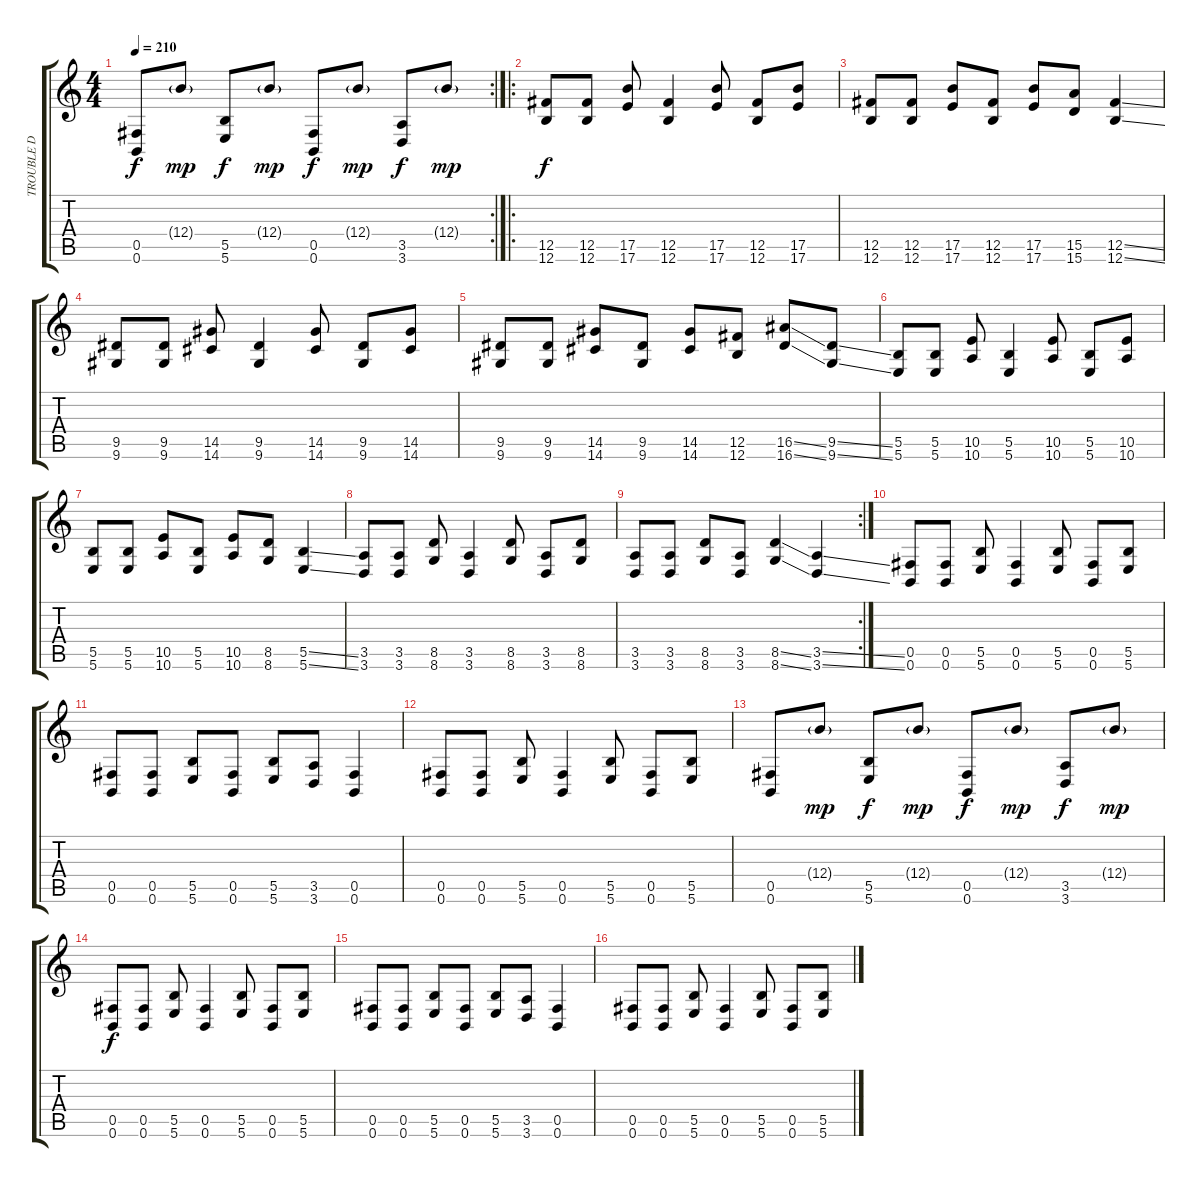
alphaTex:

\track ("TROUBLE D" "TROUBLE D") {instrument electricbassfinger}
\staff {score tabs}
\tuning (Db4 Ab3 E3 B2 Gb2 B1) {hide}
\rc 2
\ts (4 4)
\tempo 210
\clef g2
\ks c
(0.5 0.6).8{dy f} 12.4{g}.8{dy mp} (5.5 5.6).8{dy f} 12.4{g}.8{dy mp} (0.5 0.6).8{dy f} 12.4{g}.8{dy mp} (3.5 3.6).8{dy f} 12.4{g}.8{dy mp} |
\ro
(12.5 12.6).8{dy f} (12.5 12.6).8 (17.5 17.6).8 (12.5 12.6).4 (17.5 17.6).8 (12.5 12.6).8 (17.5 17.6).8 |
(12.5 12.6).8 (12.5 12.6).8 (17.5 17.6).8 (12.5 12.6).8 (17.5 17.6).8 (15.5 15.6).8 (12.5{ss} 12.6{ss}).4 |
(9.5 9.6).8 (9.5 9.6).8 (14.5 14.6).8 (9.5 9.6).4 (14.5 14.6).8 (9.5 9.6).8 (14.5 14.6).8 |
(9.5 9.6).8 (9.5 9.6).8 (14.5 14.6).8 (9.5 9.6).8 (14.5 14.6).8 (12.5 12.6).8 (16.5{ss} 16.6{ss}).8 (9.5{ss} 9.6{ss}).8 |
(5.5 5.6).8 (5.5 5.6).8 (10.5 10.6).8 (5.5 5.6).4 (10.5 10.6).8 (5.5 5.6).8 (10.5 10.6).8 |
(5.5 5.6).8 (5.5 5.6).8 (10.5 10.6).8 (5.5 5.6).8 (10.5 10.6).8 (8.5 8.6).8 (5.5{ss} 5.6{ss}).4 |
(3.5 3.6).8 (3.5 3.6).8 (8.5 8.6).8 (3.5 3.6).4 (8.5 8.6).8 (3.5 3.6).8 (8.5 8.6).8 |
\rc 2
(3.5 3.6).8 (3.5 3.6).8 (8.5 8.6).8 (3.5 3.6).8 (8.5{ss} 8.6{ss}).4 (3.5{ss} 3.6{ss}).4 |
(0.5 0.6).8 (0.5 0.6).8 (5.5 5.6).8 (0.5 0.6).4 (5.5 5.6).8 (0.5 0.6).8 (5.5 5.6).8 |
(0.5 0.6).8 (0.5 0.6).8 (5.5 5.6).8 (0.5 0.6).8 (5.5 5.6).8 (3.5 3.6).8 (0.5 0.6).4 |
(0.5 0.6).8 (0.5 0.6).8 (5.5 5.6).8 (0.5 0.6).4 (5.5 5.6).8 (0.5 0.6).8 (5.5 5.6).8 |
(0.5 0.6).8 12.4{g}.8{dy mp} (5.5 5.6).8{dy f} 12.4{g}.8{dy mp} (0.5 0.6).8{dy f} 12.4{g}.8{dy mp} (3.5 3.6).8{dy f} 12.4{g}.8{dy mp} |
(0.5 0.6).8{dy f} (0.5 0.6).8 (5.5 5.6).8 (0.5 0.6).4 (5.5 5.6).8 (0.5 0.6).8 (5.5 5.6).8 |
(0.5 0.6).8 (0.5 0.6).8 (5.5 5.6).8 (0.5 0.6).8 (5.5 5.6).8 (3.5 3.6).8 (0.5 0.6).4 |
(0.5 0.6).8 (0.5 0.6).8 (5.5 5.6).8 (0.5 0.6).4 (5.5 5.6).8 (0.5 0.6).8 (5.5 5.6).8
